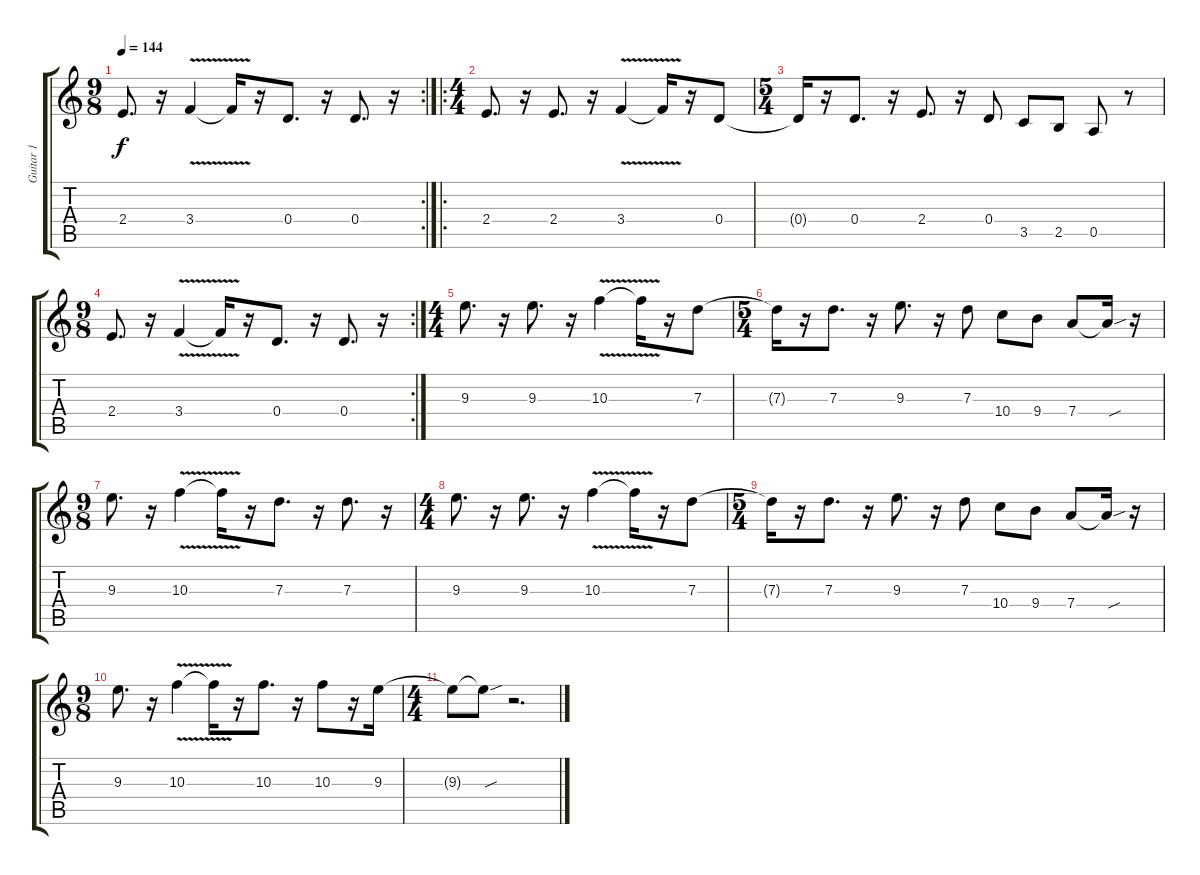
\track ("Guitar 1" "Guitar 1") {instrument overdrivenguitar}
\staff {score tabs}
\tuning (E4 B3 G3 D3 A2 E2) {hide}
\rc 2
\ts (9 8)
\tempo 144
\clef g2
\ks c
2.4.8{d dy f} r.16 3.4{v}.4 3.4{t}.16 r.16 0.4.8{d} r.16 0.4.8{d} r.16 |
\ro
\ts (4 4)
2.4.8{d} r.16 2.4.8{d} r.16 3.4{v}.4 3.4{t}.16 r.16 0.4.8 |
\ts (5 4)
0.4{t}.16 r.16 0.4.8{d} r.16 2.4.8{d} r.16 0.4.8 3.5.8 2.5.8 0.5.8 r.8 |
\rc 2
\ts (9 8)
2.4.8{d} r.16 3.4{v}.4 3.4{t}.16 r.16 0.4.8{d} r.16 0.4.8{d} r.16 |
\ts (4 4)
9.3.8{d} r.16 9.3.8{d} r.16 10.3{v}.4 10.3{t}.16 r.16 7.3.8 |
\ts (5 4)
7.3{t}.16 r.16 7.3.8{d} r.16 9.3.8{d} r.16 7.3.8 10.4.8 9.4.8 7.4.8 7.4{sou t}.16 r.16 |
\ts (9 8)
9.3.8{d} r.16 10.3{v}.4 10.3{t}.16 r.16 7.3.8{d} r.16 7.3.8{d} r.16 |
\ts (4 4)
9.3.8{d} r.16 9.3.8{d} r.16 10.3{v}.4 10.3{t}.16 r.16 7.3.8 |
\ts (5 4)
7.3{t}.16 r.16 7.3.8{d} r.16 9.3.8{d} r.16 7.3.8 10.4.8 9.4.8 7.4.8 7.4{sou t}.16 r.16 |
\ts (9 8)
9.3.8{d} r.16 10.3{v}.4 10.3{t}.16 r.16 10.3.8{d} r.16 10.3.8 r.16 9.3.16 |
\ts (4 4)
9.3{t}.8 9.3{sou t}.8 r.2{d}
